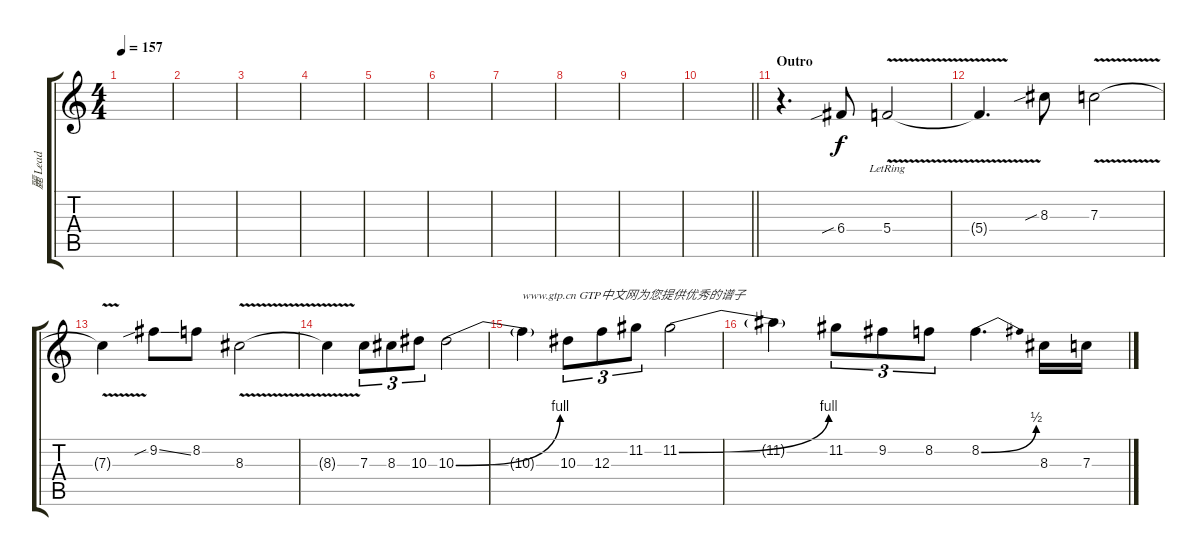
\track ("麗 Lead" "麗 Lead") {instrument distortionguitar}
\staff {score tabs}
\tuning (D4 A3 F3 C3 G2 D2) {hide}
\ts (4 4)
\section ("" "")
\tempo 157
\clef g2
\ks c
|
|
|
|
|
|
|
|
|
\barLineRight lightlight
|
\section ("" "Outro")
r.4{d} 6.4{sib}.8 5.4{v lr}.2 |
5.4{t}.4{d} 8.3{sib}.8 7.3{v}.2 |
7.3{t}.4 9.2{sib ss}.8 8.2.8 8.3{v}.2 |
8.3{t}.4 7.3.8{tu (3 2)} 8.3.8{tu (3 2)} 10.3.8{tu (3 2)} 10.3{be (bend 0 0 60 4)}.2 |
10.3{t}.4{txt "www.gtp.cn GTP中文网为您提供优秀的谱子"} 10.3.8{tu (3 2)} 12.3.8{tu (3 2)} 11.2.8{tu (3 2)} 11.2{be (bend 0 0 60 4)}.2 |
11.2{t}.4 11.2.8{tu (3 2)} 9.2.8{tu (3 2)} 8.2.8{tu (3 2)} 8.2{be (bend 0 0 60 2)}.4{d} 8.3.16 7.3.16
